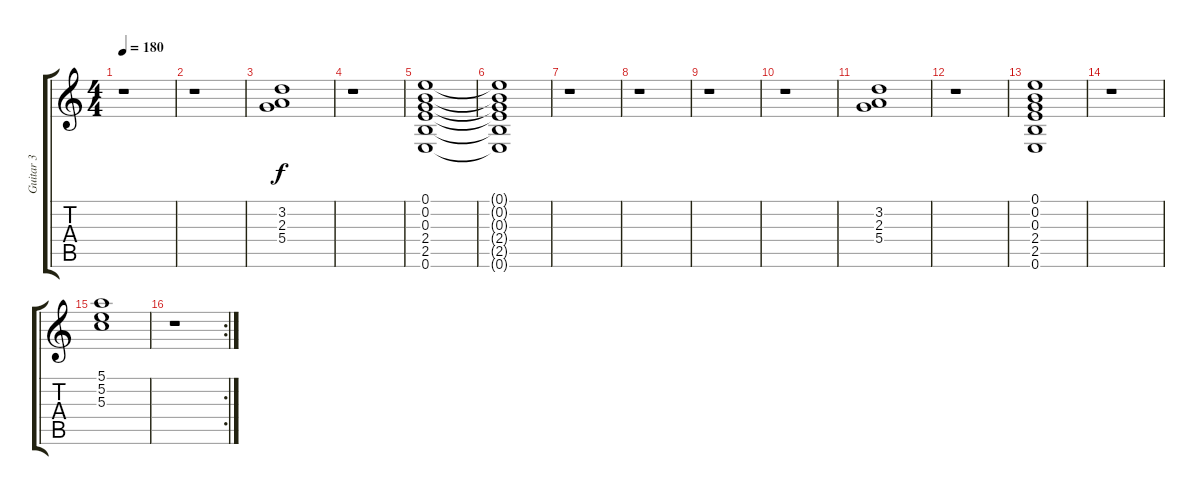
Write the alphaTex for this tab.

\track ("Guitar 3" "Guitar 3") {instrument electricguitarclean}
\staff {score tabs}
\tuning (E4 B3 G3 D3 A2 E2) {hide}
\ts (4 4)
\tempo 180
\clef g2
\ks c
r.1{dy f} |
r.1 |
(3.2 2.3 5.4).1 |
r.1 |
(0.1 0.2 0.3 2.4 2.5 0.6).1 |
(0.1{t} 0.2{t} 0.3{t} 2.4{t} 2.5{t} 0.6{t}).1 |
r.1 |
r.1 |
r.1 |
r.1 |
(3.2 2.3 5.4).1 |
r.1 |
(0.1 0.2 0.3 2.4 2.5 0.6).1 |
r.1 |
(5.1 5.2 5.3).1 |
\rc 2
r.1
